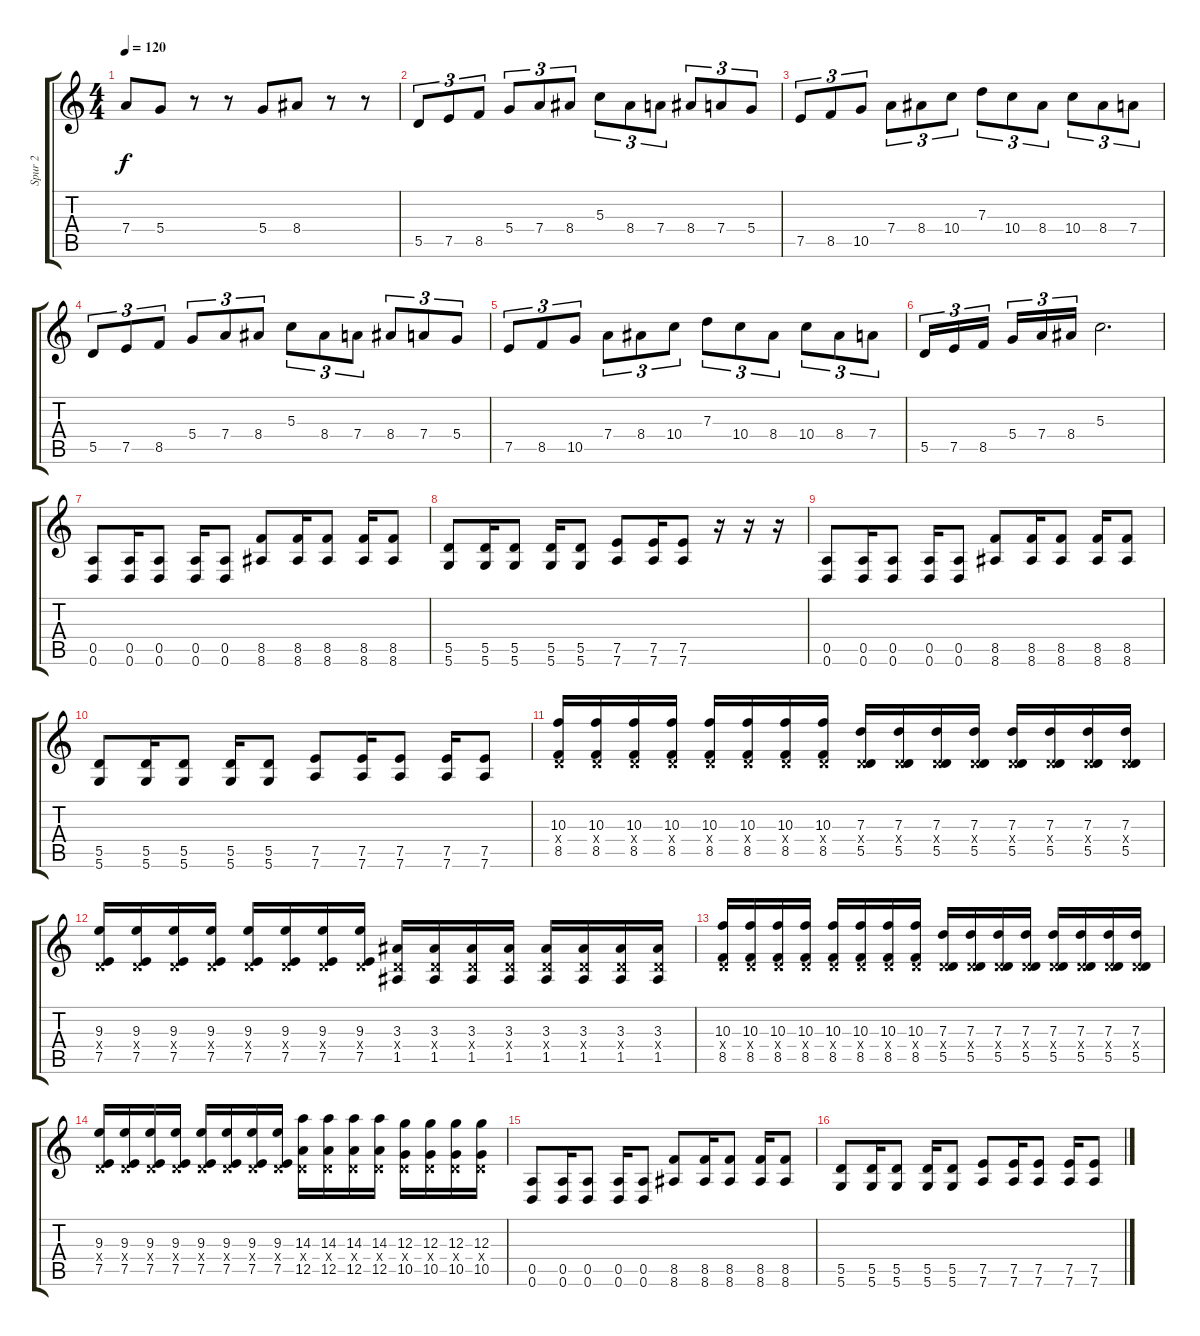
\track ("Spur 2" "Spur 2") {instrument overdrivenguitar}
\staff {score tabs}
\tuning (E4 B3 G3 D3 A2 D2) {hide}
\ts (4 4)
\tempo 120
\clef g2
\ks c
7.4.8{dy f} 5.4.8 r.8 r.8 5.4.8 8.4.8 r.8 r.8 |
5.5.8{tu (3 2)} 7.5.8{tu (3 2)} 8.5.8{tu (3 2)} 5.4.8{tu (3 2)} 7.4.8{tu (3 2)} 8.4.8{tu (3 2)} 5.3.8{tu (3 2)} 8.4.8{tu (3 2)} 7.4.8{tu (3 2)} 8.4.8{tu (3 2)} 7.4.8{tu (3 2)} 5.4.8{tu (3 2)} |
7.5.8{tu (3 2)} 8.5.8{tu (3 2)} 10.5.8{tu (3 2)} 7.4.8{tu (3 2)} 8.4.8{tu (3 2)} 10.4.8{tu (3 2)} 7.3.8{tu (3 2)} 10.4.8{tu (3 2)} 8.4.8{tu (3 2)} 10.4.8{tu (3 2)} 8.4.8{tu (3 2)} 7.4.8{tu (3 2)} |
5.5.8{tu (3 2)} 7.5.8{tu (3 2)} 8.5.8{tu (3 2)} 5.4.8{tu (3 2)} 7.4.8{tu (3 2)} 8.4.8{tu (3 2)} 5.3.8{tu (3 2)} 8.4.8{tu (3 2)} 7.4.8{tu (3 2)} 8.4.8{tu (3 2)} 7.4.8{tu (3 2)} 5.4.8{tu (3 2)} |
7.5.8{tu (3 2)} 8.5.8{tu (3 2)} 10.5.8{tu (3 2)} 7.4.8{tu (3 2)} 8.4.8{tu (3 2)} 10.4.8{tu (3 2)} 7.3.8{tu (3 2)} 10.4.8{tu (3 2)} 8.4.8{tu (3 2)} 10.4.8{tu (3 2)} 8.4.8{tu (3 2)} 7.4.8{tu (3 2)} |
5.5.16{tu (3 2)} 7.5.16{tu (3 2)} 8.5.16{tu (3 2) beam splitsecondary} 5.4.16{tu (3 2)} 7.4.16{tu (3 2)} 8.4.16{tu (3 2)} 5.3.2{d} |
(0.5 0.6).8 (0.5 0.6).16 (0.5 0.6).8 (0.5 0.6).16 (0.5 0.6).8 (8.5 8.6).8 (8.5 8.6).16 (8.5 8.6).8 (8.5 8.6).16 (8.5 8.6).8 |
(5.5 5.6).8 (5.5 5.6).16 (5.5 5.6).8 (5.5 5.6).16 (5.5 5.6).8 (7.5 7.6).8 (7.5 7.6).16 (7.5 7.6).8 r.16 r.16 r.16 |
(0.5 0.6).8 (0.5 0.6).16 (0.5 0.6).8 (0.5 0.6).16 (0.5 0.6).8 (8.5 8.6).8 (8.5 8.6).16 (8.5 8.6).8 (8.5 8.6).16 (8.5 8.6).8 |
(5.5 5.6).8 (5.5 5.6).16 (5.5 5.6).8 (5.5 5.6).16 (5.5 5.6).8 (7.5 7.6).8 (7.5 7.6).16 (7.5 7.6).8 (7.5 7.6).16 (7.5 7.6).8 |
(10.3 0.4{x} 8.5).16 (10.3 0.4{x} 8.5).16 (10.3 0.4{x} 8.5).16 (10.3 0.4{x} 8.5).16 (10.3 0.4{x} 8.5).16 (10.3 0.4{x} 8.5).16 (10.3 0.4{x} 8.5).16 (10.3 0.4{x} 8.5).16 (7.3 0.4{x} 5.5).16 (7.3 0.4{x} 5.5).16 (7.3 0.4{x} 5.5).16 (7.3 0.4{x} 5.5).16 (7.3 0.4{x} 5.5).16 (7.3 0.4{x} 5.5).16 (7.3 0.4{x} 5.5).16 (7.3 0.4{x} 5.5).16 |
(9.3 0.4{x} 7.5).16 (9.3 0.4{x} 7.5).16 (9.3 0.4{x} 7.5).16 (9.3 0.4{x} 7.5).16 (9.3 0.4{x} 7.5).16 (9.3 0.4{x} 7.5).16 (9.3 0.4{x} 7.5).16 (9.3 0.4{x} 7.5).16 (3.3 0.4{x} 1.5).16 (3.3 0.4{x} 1.5).16 (3.3 0.4{x} 1.5).16 (3.3 0.4{x} 1.5).16 (3.3 0.4{x} 1.5).16 (3.3 0.4{x} 1.5).16 (3.3 0.4{x} 1.5).16 (3.3 0.4{x} 1.5).16 |
(10.3 0.4{x} 8.5).16 (10.3 0.4{x} 8.5).16 (10.3 0.4{x} 8.5).16 (10.3 0.4{x} 8.5).16 (10.3 0.4{x} 8.5).16 (10.3 0.4{x} 8.5).16 (10.3 0.4{x} 8.5).16 (10.3 0.4{x} 8.5).16 (7.3 0.4{x} 5.5).16 (7.3 0.4{x} 5.5).16 (7.3 0.4{x} 5.5).16 (7.3 0.4{x} 5.5).16 (7.3 0.4{x} 5.5).16 (7.3 0.4{x} 5.5).16 (7.3 0.4{x} 5.5).16 (7.3 0.4{x} 5.5).16 |
(9.3 0.4{x} 7.5).16 (9.3 0.4{x} 7.5).16 (9.3 0.4{x} 7.5).16 (9.3 0.4{x} 7.5).16 (9.3 0.4{x} 7.5).16 (9.3 0.4{x} 7.5).16 (9.3 0.4{x} 7.5).16 (9.3 0.4{x} 7.5).16 (14.3 0.4{x} 12.5).16 (14.3 0.4{x} 12.5).16 (14.3 0.4{x} 12.5).16 (14.3 0.4{x} 12.5).16 (12.3 0.4{x} 10.5).16 (12.3 0.4{x} 10.5).16 (12.3 0.4{x} 10.5).16 (12.3 0.4{x} 10.5).16 |
(0.5 0.6).8 (0.5 0.6).16 (0.5 0.6).8 (0.5 0.6).16 (0.5 0.6).8 (8.5 8.6).8 (8.5 8.6).16 (8.5 8.6).8 (8.5 8.6).16 (8.5 8.6).8 |
(5.5 5.6).8 (5.5 5.6).16 (5.5 5.6).8 (5.5 5.6).16 (5.5 5.6).8 (7.5 7.6).8 (7.5 7.6).16 (7.5 7.6).8 (7.5 7.6).16 (7.5 7.6).8
